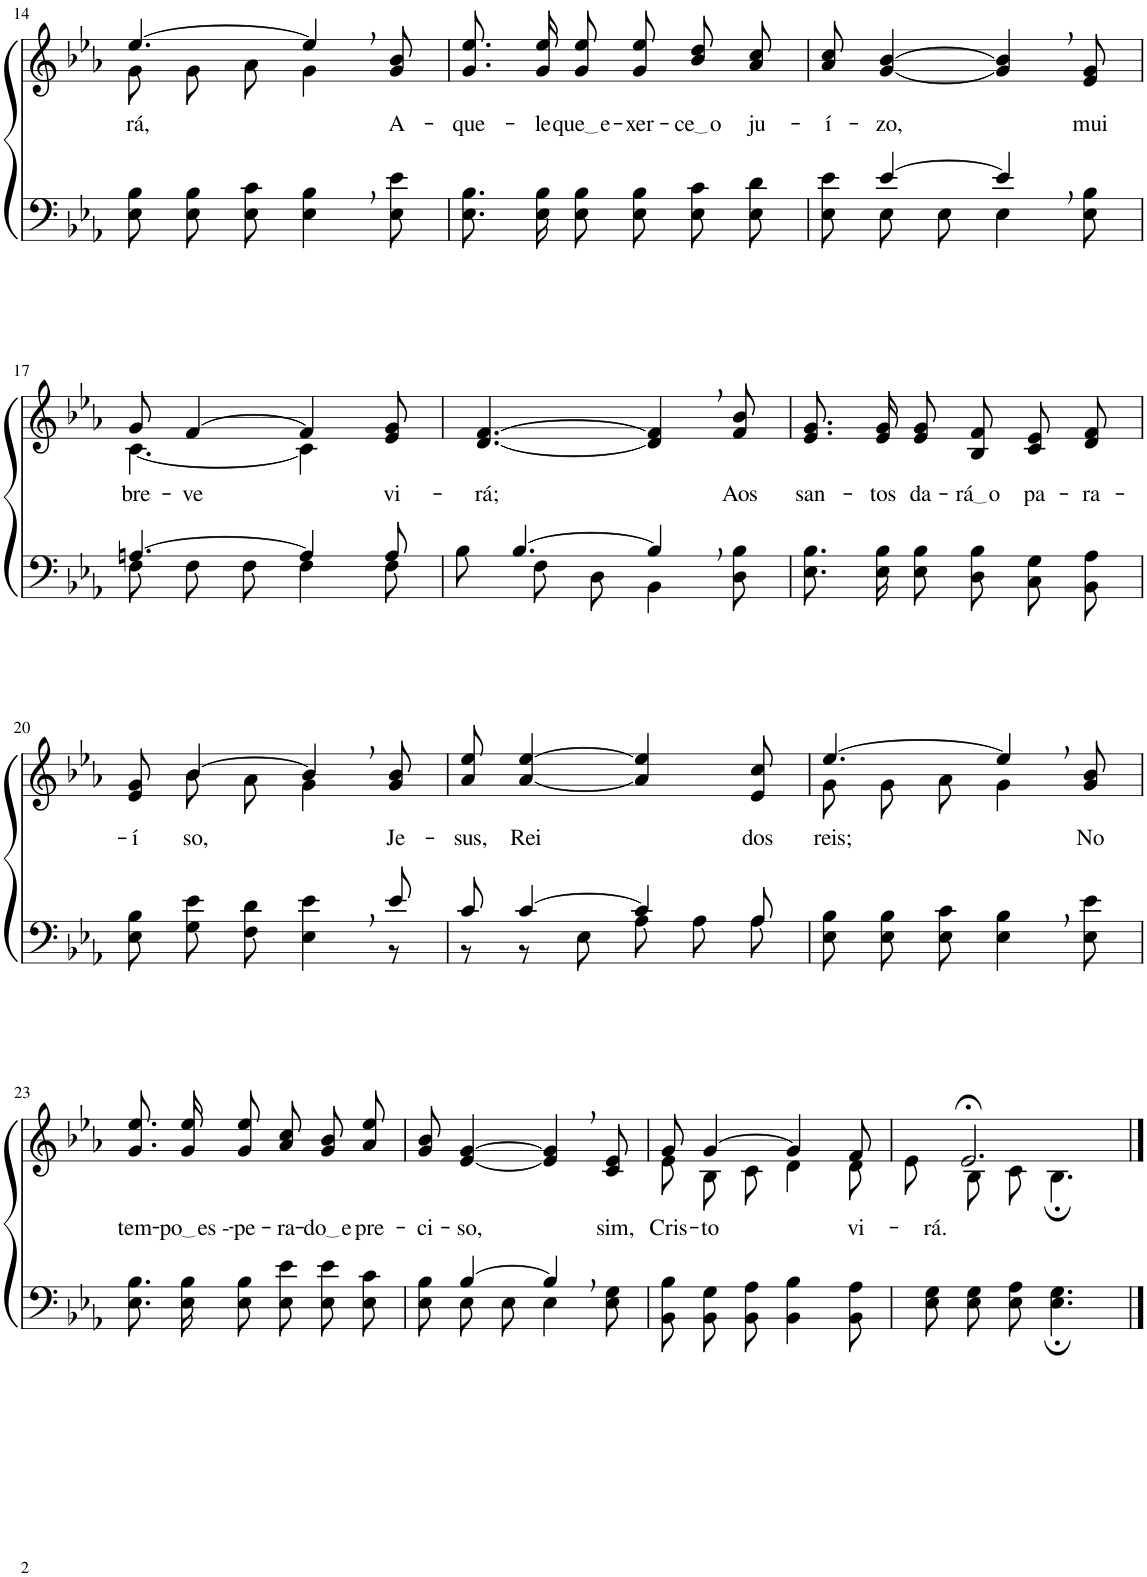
**kern	**kern	**text
*part2	*part1	*part1
*staff2	*staff1	*staff1
*I"Parte III e IV	*I"Parte I e II	*
!!LO:PB:g=z
*clefF4	*clefG2	*
*Trd1c2	*Trd1c2	*
*k[b-e-a-]	*k[b-e-a-]	*
*M6/8	*M6/8	*
=14	=14	=14
*	*^	*
!	!	!	!LO:LY:b
8E-\ 8B-\L	[4.ee-/	8g\L	rá,
8E-\ 8B-\	.	8g\J	.
8E-\ 8c\J	.	8a-\	.
4E-\, 4B-\,	4ee-,/]	4g\	.
!	!	!	!LO:LY:b
8E-\ 8e-\	8g/ 8b-/	8ryy	A-
=15	=15	=15	=15
!	!	!	!LO:LY:b
*	*v	*v	*
8.E-\ 8.B-\L	8.g\ 8.ee-\L	-que-
!	!	!LO:LY:b
16E-\ 16B-\K	16g\ 16ee-\K	-le
!	!	!LO:LY:b
8E-\ 8B-\J	8g\ 8ee-\J	que e
!	!	!LO:LY:b
8E-\ 8B-\L	8g/ 8ee-/L	-xer-
!	!	!LO:LY:b
8E-\ 8c\	8b-/ 8dd/	ce o
!	!	!LO:LY:b
8E-\ 8d\J	8a-/ 8cc/J	ju-
=16	=16	=16
*^	*	*
!	!	!	!LO:LY:b
8ryy	8E-\ 8e-\L	8a-/ 8cc/	-í-
!	!	!	!LO:LY:b
[4e-/	8E-\	[4g/ [4b-/	-zo,
.	8E-\J	.	.
4e-,/]	4E-\	4g/], 4b-/],	.
!	!	!	!LO:LY:b
8ryy	8E-\ 8B-\	8e-/ 8g/	mui
!!LO:LB:g=z
=17	=17	=17	=17
*	*	*^	*
!	!	!	!	!LO:LY:b
[4.An/	8F\L	8g/	[4.c\	bre-
!	!	!	!	!LO:LY:b
.	8F\	[4f/	.	-ve
.	8F\J	.	.	.
4A/]	4F\	4f/]	4c\]	.
!	!	!	!	!LO:LY:b
8A/	8F\	8e-/ 8g/	8ryy	vi-
=18	=18	=18	=18	=18
!	!	!	!	!LO:LY:b
*	*	*v	*v	*
[4.B-/	8B-\L	[4.d/ [4.f/	-rá;
.	8F\	.	.
.	8D\J	.	.
4B-,/]	4BB-\	4d/], 4f/],	.
!	!	!	!LO:LY:b
8ryy	8D\ 8B-\	8f/ 8b-/	Aos
=19	=19	=19	=19
!	!	!	!LO:LY:b
*v	*v	*	*
8.E-\ 8.B-\L	8.e-/ 8.g/L	san-
!	!	!LO:LY:b
16E-\ 16B-\K	16e-/ 16g/K	-tos
!	!	!LO:LY:b
8E-\ 8B-\J	8e-/ 8g/J	da-
!	!	!LO:LY:b
8D\ 8B-\L	8B-/ 8f/L	rá o
!	!	!LO:LY:b
8C\ 8G\	8c/ 8e-/	pa-
!	!	!LO:LY:b
8BB-\ 8A-\J	8d/ 8f/J	-ra-
!!LO:LB:g=z
=20	=20	=20
*^	*	*
!	!	!	!LO:LY:b
*	*	*^	*
2ryy	8E-\ 8B-\L	8e-/ 8g/	8ryy	-í-
!	!	!	!	!LO:LY:b
.	8G\ 8e-\	[4b-/	8b-\	-so,
.	8F\ 8d\J	.	8a-\	.
.	4E-\ 4e-\	4b-,/]	4g\	.
8ryy	.	.	.	.
!	!	!	!	!LO:LY:b
8e-/	8r	8g/ 8b-/	8ryy	Je-
=21	=21	=21	=21	=21
!	!	!	!	!LO:LY:b
*	*	*v	*v	*
8c/	8r	8a-/ 8ee-/	-sus,
!	!	!	!LO:LY:b
[4c/	8r	[4a-/ [4ee-/	Rei
.	8E-\	.	.
4c/]	8A-\L	4a-/] 4ee-/]	.
.	8A-\	.	.
!	!	!	!LO:LY:b
8A-/	8A-\J	8e-/ 8cc/	dos
=22	=22	=22	=22
*	*	*^	*
!	!	!	!	!LO:LY:b
*v	*v	*	*	*
8E-\ 8B-\L	[4.ee-/	8g\L	reis;
8E-\ 8B-\	.	8g\J	.
8E-\ 8c\J	.	8a-\	.
4E-\, 4B-\,	4ee-,/]	4g\	.
!	!	!	!LO:LY:b
8E-\ 8e-\	8g/ 8b-/	8ryy	No
!!LO:LB:g=z
=23	=23	=23	=23
!	!	!	!LO:LY:b
*	*v	*v	*
8.E-\ 8.B-\L	8.g\ 8.ee-\L	tem-
!	!	!LO:LY:b
16E-\ 16B-\K	16g\ 16ee-\K	po es -
!	!	!LO:LY:b
8E-\ 8B-\J	8g\ 8ee-\J	-pe-
!	!	!LO:LY:b
8E-\ 8e-\L	8a-\ 8cc\L	-ra-
!	!	!LO:LY:b
8E-\ 8e-\	8g\ 8b-\	do e
!	!	!LO:LY:b
8E-\ 8c\J	8a-\ 8ee-\J	pre-
=24	=24	=24
*^	*	*
!	!	!	!LO:LY:b
8ryy	8E-\ 8B-\L	8g/ 8b-/	-ci-
!	!	!	!LO:LY:b
[4B-/	8E-\	[4e-/ [4g/	-so,
.	8E-\J	.	.
4B-,/]	4E-\	4e-/], 4g/],	.
!	!	!	!LO:LY:b
8ryy	8E-\ 8G\	8c/ 8e-/	sim,
=25	=25	=25	=25
*	*	*^	*
!	!	!	!	!LO:LY:b
*v	*v	*	*	*
8BB-\ 8B-\L	8g/	8e-\L	Cris-
!	!	!	!LO:LY:b
8BB-\ 8G\	[4g/	8B-\	-to
8BB-\ 8A-\J	.	8c\J	.
4BB-\ 4B-\	4g/]	4d\	.
!	!	!	!LO:LY:b
8BB-\ 8A-\	8f/	8d\	vi-
=26	=26	=26	=26
!	!	!	!LO:LY:b
8E-\ 8G\L	2.e-;</	8e-\L	-rá.
8E-\ 8G\	.	8B-\	.
8E-\ 8A-\J	.	8c\J	.
4.E-\; 4.G\;	.	4.B-;\	.
*	*v	*v	*
==	==	==
*-	*-	*-
